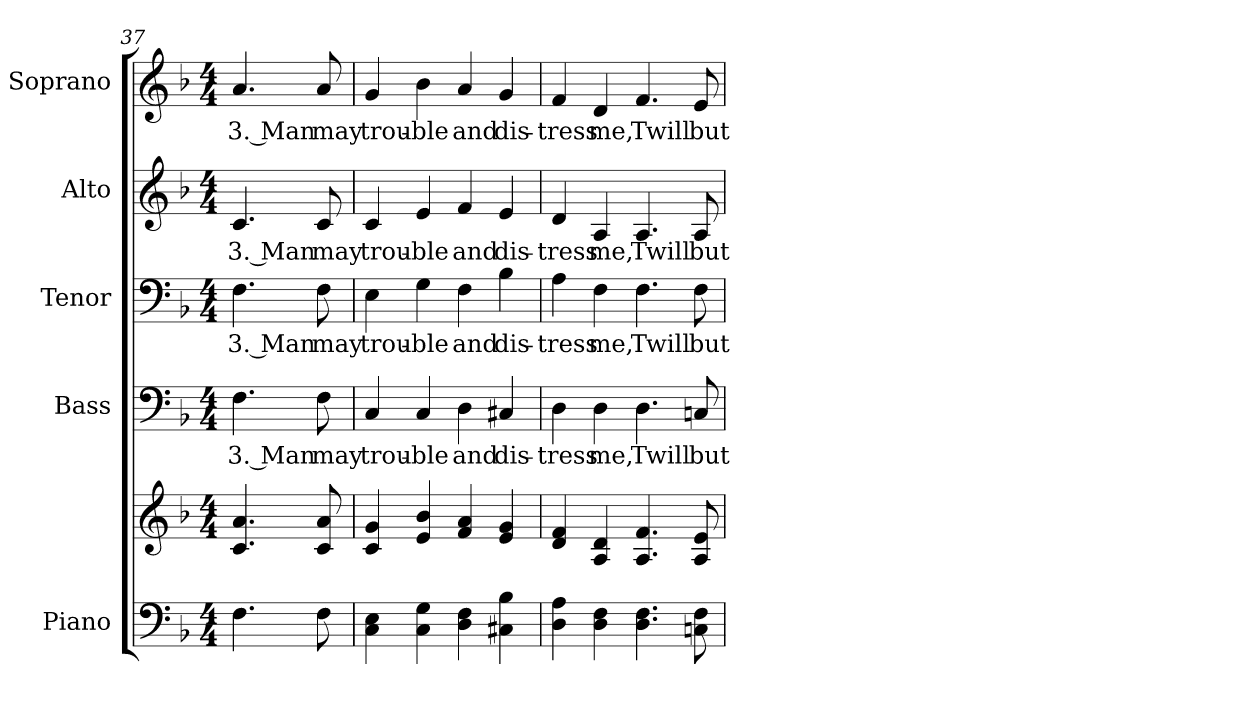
**kern	**kern	**kern	**text	**kern	**text	**kern	**text	**kern	**text
*part5	*part5	*part4	*part4	*part3	*part3	*part2	*part2	*part1	*part1
*staff6	*staff5	*staff4	*staff4	*staff3	*staff3	*staff2	*staff2	*staff1	*staff1
*I"Piano	*	*I"Bass	*	*I"Tenor	*	*I"Alto	*	*I"Soprano	*
*I'Pno.	*	*I'B.	*	*I'T.	*	*I'A.	*	*I'S.	*
!!LO:PB:g=z
*clefF4	*clefG2	*clefF4	*	*clefF4	*	*clefG2	*	*clefG2	*
*k[b-]	*k[b-]	*k[b-]	*	*k[b-]	*	*k[b-]	*	*k[b-]	*
*F:	*F:	*F:	*	*F:	*	*F:	*	*F:	*
*M4/4	*M4/4	*M4/4	*	*M4/4	*	*M4/4	*	*M4/4	*
=37	=37	=37	=37	=37	=37	=37	=37	=37	=37
!	!	!	!LO:LY:b:color=#000000	!	!	!	!	!	!
!	!	!	!	!	!LO:LY:b:color=#000000	!	!	!	!
!	!	!	!	!	!	!	!LO:LY:b:color=#000000	!	!
!	!	!	!	!	!	!	!	!	!LO:LY:b:color=#000000
4.Fi\	4.ci/ 4.ai	4.Fi\	3. Man	4.Fi\	3. Man	4.ci/	3. Man	4.ai/	3. Man
!	!	!	!LO:LY:b:color=#000000	!	!	!	!	!	!
!	!	!	!	!	!LO:LY:b:color=#000000	!	!	!	!
!	!	!	!	!	!	!	!LO:LY:b:color=#000000	!	!
!	!	!	!	!	!	!	!	!	!LO:LY:b:color=#000000
8Fi\	8ci/ 8ai	8Fi\	may	8Fi\	may	8ci/	may	8ai/	may
=38	=38	=38	=38	=38	=38	=38	=38	=38	=38
!	!	!	!LO:LY:b:color=#000000	!	!	!	!	!	!
!	!	!	!	!	!LO:LY:b:color=#000000	!	!	!	!
!	!	!	!	!	!	!	!LO:LY:b:color=#000000	!	!
!	!	!	!	!	!	!	!	!	!LO:LY:b:color=#000000
4Ci\ 4Ei	4ci/ 4gi	4Ci/	trou-	4Ei\	trou-	4ci/	trou-	4gi/	trou-
!	!	!	!LO:LY:b:color=#000000	!	!	!	!	!	!
!	!	!	!	!	!LO:LY:b:color=#000000	!	!	!	!
!	!	!	!	!	!	!	!LO:LY:b:color=#000000	!	!
!	!	!	!	!	!	!	!	!	!LO:LY:b:color=#000000
4Ci\ 4Gi	4ei/ 4b-i	4Ci/	-ble	4Gi\	-ble	4ei/	-ble	4b-i\	-ble
!	!	!	!LO:LY:b:color=#000000	!	!	!	!	!	!
!	!	!	!	!	!LO:LY:b:color=#000000	!	!	!	!
!	!	!	!	!	!	!	!LO:LY:b:color=#000000	!	!
!	!	!	!	!	!	!	!	!	!LO:LY:b:color=#000000
4Di\ 4Fi	4fi/ 4ai	4Di\	and	4Fi\	and	4fi/	and	4ai/	and
!	!	!	!LO:LY:b:color=#000000	!	!	!	!	!	!
!	!	!	!	!	!LO:LY:b:color=#000000	!	!	!	!
!	!	!	!	!	!	!	!LO:LY:b:color=#000000	!	!
!	!	!	!	!	!	!	!	!	!LO:LY:b:color=#000000
4C#Xi\ 4B-i	4ei/ 4gi	4C#Xi/	dis-	4B-i\	dis-	4ei/	dis-	4gi/	dis-
!!LO:PB:g=z
=39	=39	=39	=39	=39	=39	=39	=39	=39	=39
!	!	!	!LO:LY:b:color=#000000	!	!	!	!	!	!
!	!	!	!	!	!LO:LY:b:color=#000000	!	!	!	!
!	!	!	!	!	!	!	!LO:LY:b:color=#000000	!	!
!	!	!	!	!	!	!	!	!	!LO:LY:b:color=#000000
4Di\ 4Ai	4di/ 4fi	4Di\	-tress	4Ai\	-tress	4di/	-tress	4fi/	-tress
!	!	!	!LO:LY:b:color=#000000	!	!	!	!	!	!
!	!	!	!	!	!LO:LY:b:color=#000000	!	!	!	!
!	!	!	!	!	!	!	!LO:LY:b:color=#000000	!	!
!	!	!	!	!	!	!	!	!	!LO:LY:b:color=#000000
4Di\ 4Fi	4Ai/ 4di	4Di\	me,	4Fi\	me,	4Ai/	me,	4di/	me,
!	!	!	!LO:LY:b:color=#000000	!	!	!	!	!	!
!	!	!	!	!	!LO:LY:b:color=#000000	!	!	!	!
!	!	!	!	!	!	!	!LO:LY:b:color=#000000	!	!
!	!	!	!	!	!	!	!	!	!LO:LY:b:color=#000000
4.Di\ 4.Fi	4.Ai/ 4.fi	4.Di\	Twill	4.Fi\	Twill	4.Ai/	Twill	4.fi/	Twill
!	!	!	!LO:LY:b:color=#000000	!	!	!	!	!	!
!	!	!	!	!	!LO:LY:b:color=#000000	!	!	!	!
!	!	!	!	!	!	!	!LO:LY:b:color=#000000	!	!
!	!	!	!	!	!	!	!	!	!LO:LY:b:color=#000000
8Cni\ 8Fi	8Ai/ 8ei	8Cni/	but	8Fi\	but	8Ai/	but	8ei/	but
=	=	=	=	=	=	=	=	=	=
*-	*-	*-	*-	*-	*-	*-	*-	*-	*-
